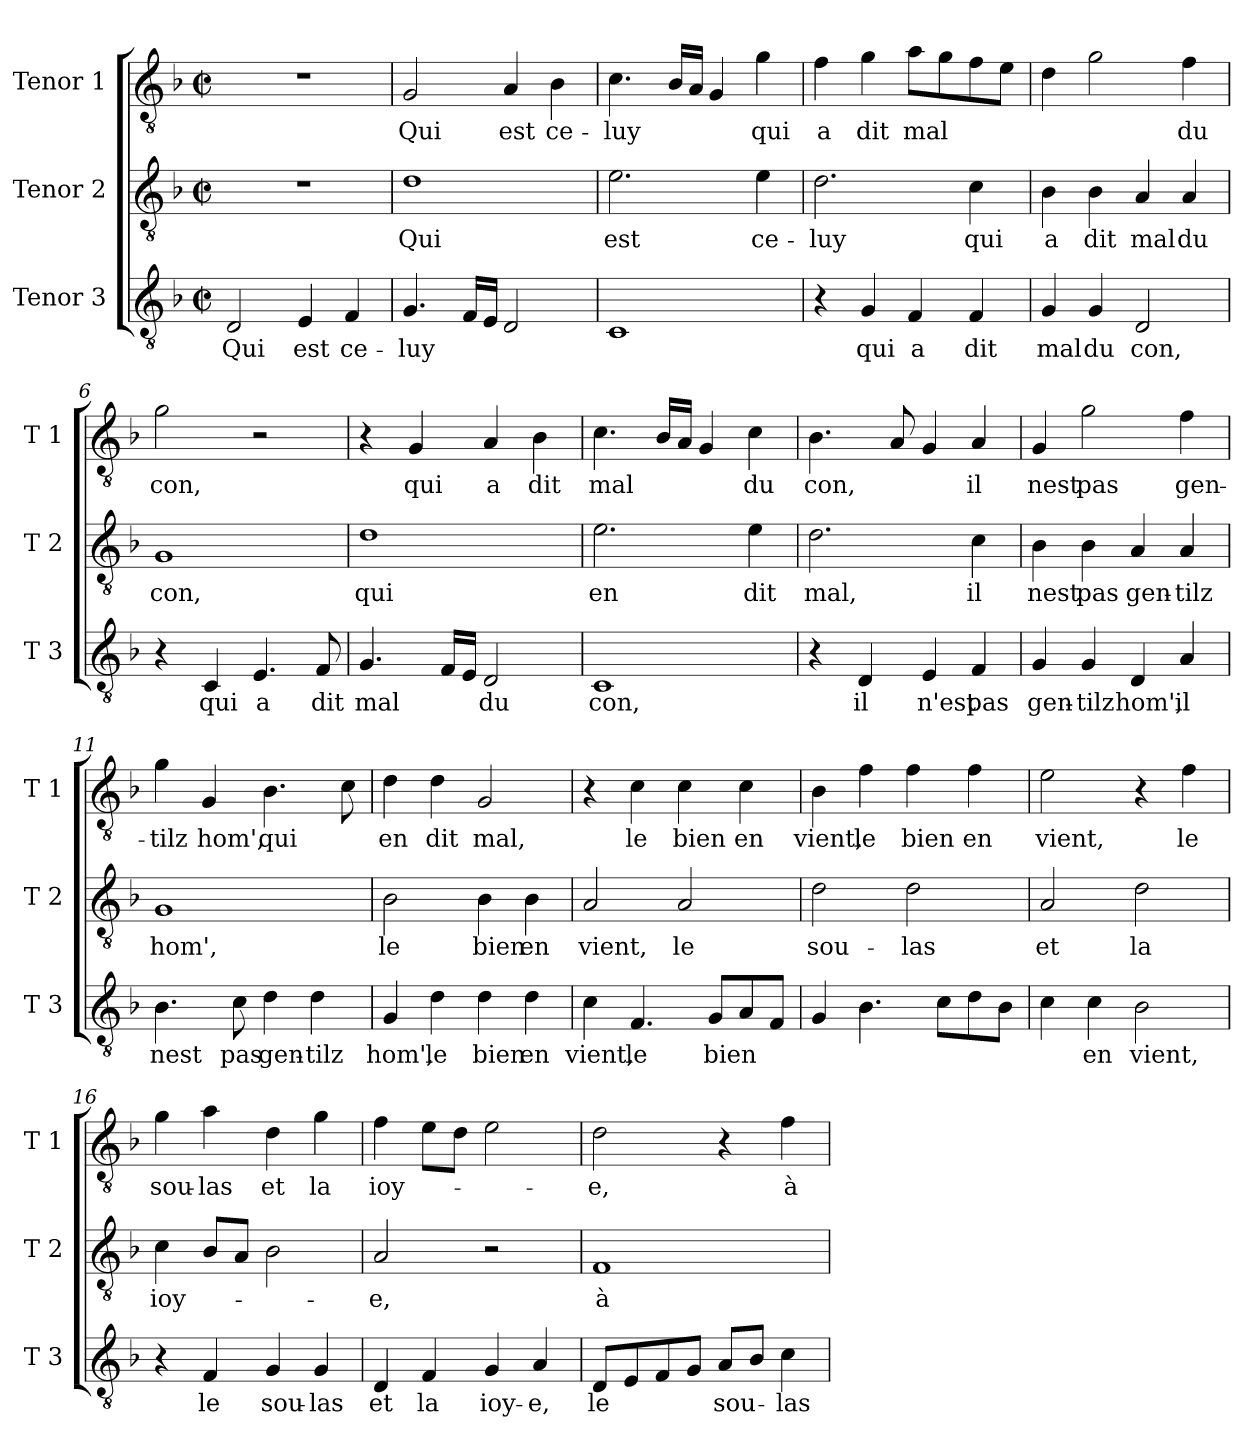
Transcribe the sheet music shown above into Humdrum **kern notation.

**kern	**text	**kern	**text	**kern	**text
*part3	*part3	*part2	*part2	*part1	*part1
*staff3	*staff3	*staff2	*staff2	*staff1	*staff1
*I"Tenor 3	*	*I"Tenor 2	*	*I"Tenor 1	*
*I'T 3	*	*I'T 2	*	*I'T 1	*
*clefGv2	*	*clefGv2	*	*clefGv2	*
*k[b-]	*	*k[b-]	*	*k[b-]	*
*F:	*	*F:	*	*F:	*
*M2/2	*	*M2/2	*	*M2/2	*
*met(c|)	*	*met(c|)	*	*met(c|)	*
=1	=1	=1	=1	=1	=1
!	!LO:LY:b	!	!	!	!
2D/	Qui	1r	.	1r	.
!	!LO:LY:b	!	!	!	!
4E/	est	.	.	.	.
!	!LO:LY:b	!	!	!	!
4F/	ce-	.	.	.	.
=2	=2	=2	=2	=2	=2
!	!LO:LY:b	!	!LO:LY:b	!	!LO:LY:b
4.G/	-luy	1d	Qui	2G/	Qui
16F/LL	.	.	.	.	.
16E/JJ	.	.	.	.	.
!	!	!	!	!	!LO:LY:b
2D/	.	.	.	4A/	est
!	!	!	!	!	!LO:LY:b
.	.	.	.	4B-\	ce-
=3	=3	=3	=3	=3	=3
!	!	!	!LO:LY:b	!	!LO:LY:b
1C	.	2.e\	est	4.c\	-luy
.	.	.	.	16B-/LL	.
.	.	.	.	16A/JJ	.
.	.	.	.	4G/	.
!	!	!	!LO:LY:b	!	!LO:LY:b
.	.	4e\	ce-	4g\	qui
=4	=4	=4	=4	=4	=4
!	!	!	!LO:LY:b	!	!LO:LY:b
4r	.	2.d\	-luy	4f\	a
!	!LO:LY:b	!	!	!	!LO:LY:b
4G/	qui	.	.	4g\	dit
!	!LO:LY:b	!	!	!	!LO:LY:b
4F/	a	.	.	8a\L	mal
.	.	.	.	8g\	.
!	!LO:LY:b	!	!LO:LY:b	!	!
4F/	dit	4c\	qui	8f\	.
.	.	.	.	8e\J	.
=5	=5	=5	=5	=5	=5
!	!LO:LY:b	!	!LO:LY:b	!	!
4G/	mal	4B-\	a	4d\	.
!	!LO:LY:b	!	!LO:LY:b	!	!
4G/	du	4B-\	dit	2g\	.
!	!LO:LY:b	!	!LO:LY:b	!	!
2D/	con,	4A/	mal	.	.
!	!	!	!LO:LY:b	!	!LO:LY:b
.	.	4A/	du	4f\	du
!!LO:LB:g=z
=6	=6	=6	=6	=6	=6
!	!	!	!LO:LY:b	!	!LO:LY:b
4r	.	1G	con,	2g\	con,
!	!LO:LY:b	!	!	!	!
4C/	qui	.	.	.	.
!	!LO:LY:b	!	!	!	!
4.E/	a	.	.	2r	.
!	!LO:LY:b	!	!	!	!
8F/	dit	.	.	.	.
=7	=7	=7	=7	=7	=7
!	!LO:LY:b	!	!LO:LY:b	!	!
4.G/	mal	1d	qui	4r	.
!	!	!	!	!	!LO:LY:b
.	.	.	.	4G/	qui
16F/LL	.	.	.	.	.
16E/JJ	.	.	.	.	.
!	!LO:LY:b	!	!	!	!LO:LY:b
2D/	du	.	.	4A/	a
!	!	!	!	!	!LO:LY:b
.	.	.	.	4B-\	dit
=8	=8	=8	=8	=8	=8
!	!LO:LY:b	!	!LO:LY:b	!	!LO:LY:b
1C	con,	2.e\	en	4.c\	mal
.	.	.	.	16B-/LL	.
.	.	.	.	16A/JJ	.
.	.	.	.	4G/	.
!	!	!	!LO:LY:b	!	!LO:LY:b
.	.	4e\	dit	4c\	du
=9	=9	=9	=9	=9	=9
!	!	!	!LO:LY:b	!	!LO:LY:b
4r	.	2.d\	mal,	4.B-\	con,
!	!LO:LY:b	!	!	!	!
4D/	il	.	.	.	.
.	.	.	.	8A/	.
!	!LO:LY:b	!	!	!	!
4E/	n'est	.	.	4G/	.
!	!LO:LY:b	!	!LO:LY:b	!	!LO:LY:b
4F/	pas	4c\	il	4A/	il
=10	=10	=10	=10	=10	=10
!	!LO:LY:b	!	!LO:LY:b	!	!LO:LY:b
4G/	gen-	4B-\	nest	4G/	nest
!	!LO:LY:b	!	!LO:LY:b	!	!LO:LY:b
4G/	-tilz	4B-\	pas	2g\	pas
!	!LO:LY:b	!	!LO:LY:b	!	!
4D/	hom',	4A/	gen-	.	.
!	!LO:LY:b	!	!LO:LY:b	!	!LO:LY:b
4A/	il	4A/	-tilz	4f\	gen-
!!LO:LB:g=z
=11	=11	=11	=11	=11	=11
!	!LO:LY:b	!	!LO:LY:b	!	!LO:LY:b
4.B-\	nest	1G	hom',	4g\	-tilz
!	!	!	!	!	!LO:LY:b
.	.	.	.	4G/	hom',
!	!LO:LY:b	!	!	!	!
8c\	pas	.	.	.	.
!	!LO:LY:b	!	!	!	!LO:LY:b
4d\	gen-	.	.	4.B-\	qui
!	!LO:LY:b	!	!	!	!
4d\	-tilz	.	.	.	.
.	.	.	.	8c\	.
=12	=12	=12	=12	=12	=12
!	!LO:LY:b	!	!LO:LY:b	!	!LO:LY:b
4G/	hom',	2B-\	le	4d\	en
!	!LO:LY:b	!	!	!	!LO:LY:b
4d\	le	.	.	4d\	dit
!	!LO:LY:b	!	!LO:LY:b	!	!LO:LY:b
4d\	bien	4B-\	bien	2G/	mal,
!	!LO:LY:b	!	!LO:LY:b	!	!
4d\	en	4B-\	en	.	.
=13	=13	=13	=13	=13	=13
!	!LO:LY:b	!	!LO:LY:b	!	!
4c\	vient,	2A/	vient,	4r	.
!	!LO:LY:b	!	!	!	!LO:LY:b
4.F/	le	.	.	4c\	le
!	!	!	!LO:LY:b	!	!LO:LY:b
.	.	2A/	le	4c\	bien
!	!LO:LY:b	!	!	!	!
8G/L	bien	.	.	.	.
!	!	!	!	!	!LO:LY:b
8A/	.	.	.	4c\	en
8F/J	.	.	.	.	.
=14	=14	=14	=14	=14	=14
!	!	!	!LO:LY:b	!	!LO:LY:b
4G/	.	2d\	sou-	4B-\	vient,
!	!	!	!	!	!LO:LY:b
4.B-\	.	.	.	4f\	le
!	!	!	!LO:LY:b	!	!LO:LY:b
.	.	2d\	-las	4f\	bien
8c\L	.	.	.	.	.
!	!	!	!	!	!LO:LY:b
8d\	.	.	.	4f\	en
8B-\J	.	.	.	.	.
=15	=15	=15	=15	=15	=15
!	!	!	!LO:LY:b	!	!LO:LY:b
4c\	.	2A/	et	2e\	vient,
!	!LO:LY:b	!	!	!	!
4c\	en	.	.	.	.
!	!LO:LY:b	!	!LO:LY:b	!	!
2B-\	vient,	2d\	la	4r	.
!	!	!	!	!	!LO:LY:b
.	.	.	.	4f\	le
!!LO:PB:g=z
=16	=16	=16	=16	=16	=16
!	!	!	!LO:LY:b	!	!LO:LY:b
4r	.	4c\	ioy-	4g\	sou-
!	!LO:LY:b	!	!	!	!LO:LY:b
4F/	le	8B-/L	.	4a\	-las
.	.	8A/J	.	.	.
!	!LO:LY:b	!	!	!	!LO:LY:b
4G/	sou-	2B-\	.	4d\	et
!	!LO:LY:b	!	!	!	!LO:LY:b
4G/	-las	.	.	4g\	la
=17	=17	=17	=17	=17	=17
!	!LO:LY:b	!	!LO:LY:b	!	!LO:LY:b
4D/	et	2A/	-e,	4f\	ioy-
!	!LO:LY:b	!	!	!	!
4F/	la	.	.	8e\L	.
.	.	.	.	8d\J	.
!	!LO:LY:b	!	!	!	!
4G/	ioy-	2r	.	2e\	.
!	!LO:LY:b	!	!	!	!
4A/	-e,	.	.	.	.
=18	=18	=18	=18	=18	=18
!	!LO:LY:b	!	!LO:LY:b	!	!LO:LY:b
8D/L	le	1F	à	2d\	-e,
8E/	.	.	.	.	.
8F/	.	.	.	.	.
8G/J	.	.	.	.	.
!	!LO:LY:b	!	!	!	!
8A/L	sou-	.	.	4r	.
8B-/J	.	.	.	.	.
!	!LO:LY:b	!	!	!	!LO:LY:b
4c\	-las	.	.	4f\	à
=	=	=	=	=	=
*-	*-	*-	*-	*-	*-
